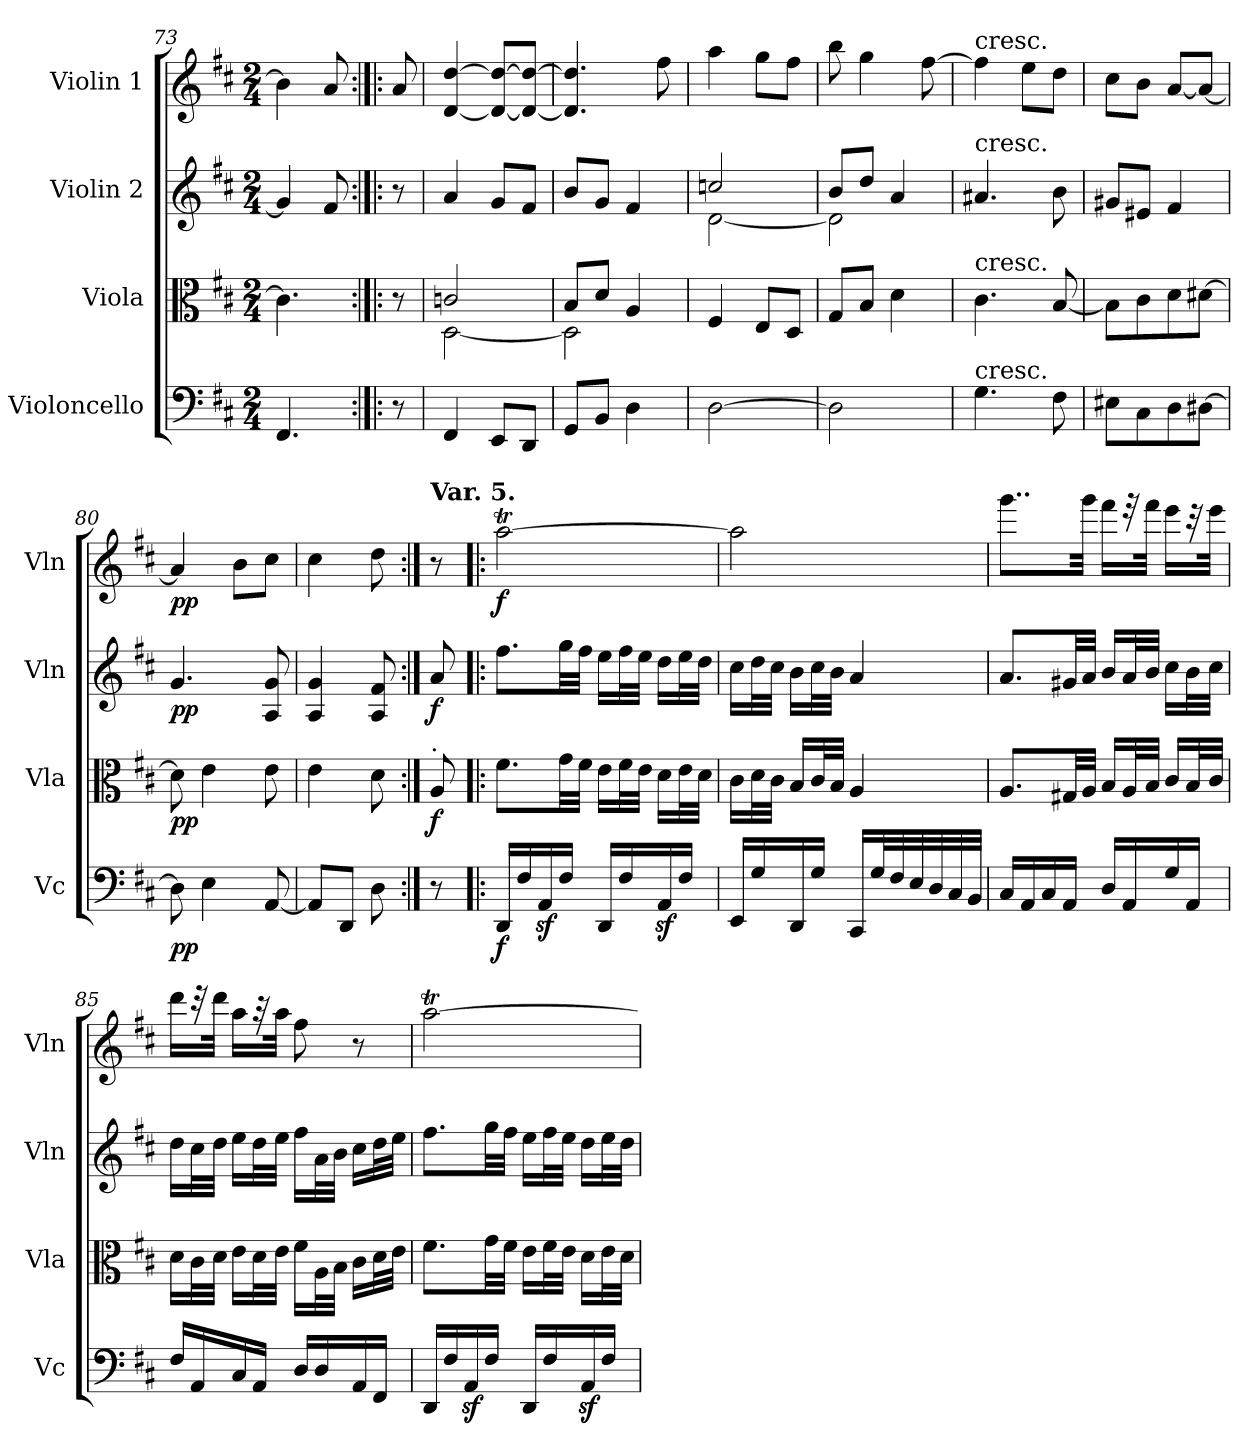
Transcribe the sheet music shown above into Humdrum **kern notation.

**kern	**dynam	**kern	**dynam	**kern	**dynam	**kern	**dynam
*part4	*part4	*part3	*part3	*part2	*part2	*part1	*part1
*staff4	*staff4	*staff3	*staff3	*staff2	*staff2	*staff1	*staff1
*I"Violoncello	*	*I"Viola	*	*I"Violin 2	*	*I"Violin 1	*
*I'Vc	*	*I'Vla	*	*I'Vln	*	*I'Vln	*
!!LO:LB:g=z
*clefF4	*	*clefC3	*	*clefG2	*	*clefG2	*
*k[f#c#]	*	*k[f#c#]	*	*k[f#c#]	*	*k[f#c#]	*
*D:	*	*D:	*	*D:	*	*D:	*
*M2/4	*	*M2/4	*	*M2/4	*	*M2/4	*
=73	=73	=73	=73	=73	=73	=73	=73
4.FF#/	.	4.c#\]	.	4g#/]	.	4b\]	.
.	.	.	.	8f#/	.	8a/	.
=73X10:|!|:	=73X10:|!|:	=73X10:|!|:	=73X10:|!|:	=73X10:|!|:	=73X10:|!|:	=73X10:|!|:	=73X10:|!|:
8r	.	8r	.	8r	.	8a/	.
=74	=74	=74	=74	=74	=74	=74	=74
*	*	*^	*	*	*	*	*
4FF#/	.	2cn/	[<2D\	.	4a/	.	[4d/ [4dd/	.
8EE/L	.	.	.	.	8g/L	.	8d/_ 8dd/_L	.
8DD/J	.	.	.	.	8f#/J	.	8d/_ 8dd/_J	.
!!LO:PB:g=z
=75	=75	=75	=75	=75	=75	=75	=75	=75
8GG/L	.	8B/L	2D\]	.	8b/L	.	4.d/] 4.dd/]	.
8BB/J	.	8d/J	.	.	8g/J	.	.	.
4D\	.	4A/	.	.	4f#/	.	.	.
.	.	.	.	.	.	.	8ff#\	.
*	*	*v	*v	*	*	*	*	*
=76	=76	=76	=76	=76	=76	=76	=76
*	*	*	*	*^	*	*	*
[2D\	.	4F#/	.	2ccn/	[<2d\	.	4aa\	.
.	.	8E/L	.	.	.	.	8gg\L	.
.	.	8D/J	.	.	.	.	8ff#\J	.
=77	=77	=77	=77	=77	=77	=77	=77	=77
2D\]	.	8G/L	.	8b/L	2d\]	.	8bb\	.
.	.	8B/J	.	8dd/J	.	.	4gg\	.
.	.	4d\	.	4a/	.	.	.	.
.	.	.	.	.	.	.	[8ff#\	.
*	*	*	*	*v	*v	*	*	*
=78	=78	=78	=78	=78	=78	=78	=78
!	!	!	!	!	!	!LO:TX:a:t=cresc.	!
!	!	!	!	!LO:TX:a:t=cresc.	!	!	!
!	!	!LO:TX:a:t=cresc.	!	!	!	!	!
!LO:TX:a:t=cresc.	!	!	!	!	!	!	!
4.G\	.	4.c#\	.	4.a#X/	.	4ff#\]	.
.	.	.	.	.	.	8ee\L	.
8F#\	.	[8B/	.	8b\	.	8dd\J	.
=79	=79	=79	=79	=79	=79	=79	=79
8E#X\L	.	8B\L]	.	8g#X/L	.	8cc#\L	.
8C#\	.	8c#\	.	8e#X/J	.	8b\J	.
8D\	.	8d\	.	4f#/	.	[8a/L	.
[8D#X\J	.	[8d#X\J	.	.	.	8a/J_	.
!!LO:LB:g=z
=80	=80	=80	=80	=80	=80	=80	=80
!	!LO:DY:b	!	!LO:DY:b	!	!LO:DY:b	!	!LO:DY:b
8D#\]	pp	8d#\]	pp	4.g/	pp	4a/]	pp
4E\	.	4e\	.	.	.	.	.
.	.	.	.	.	.	8b\L	.
[8AA/	.	8e\	.	8A/ 8g/	.	8cc#\J	.
=81	=81	=81	=81	=81	=81	=81	=81
8AA/L]	.	4e\	.	4A/ 4g/	.	4cc#\	.
8DD/J	.	.	.	.	.	.	.
8D\	.	8d\	.	8A/ 8f#/	.	8dd\	.
=81X11:|!	=81X11:|!	=81X11:|!	=81X11:|!	=81X11:|!	=81X11:|!	=81X11:|!	=81X11:|!
!	!	!	!	!	!	!LO:TX:a:B:t=Var. 5.	!
!	!	!LO:TX:a:t=.	!	!	!	!	!
!	!	!	!LO:DY:b	!	!LO:DY:b	!	!
8r	.	8A/	f	8a/	f	8r	.
!!LO:PB:g=z
=82!|:	=82!|:	=82!|:	=82!|:	=82!|:	=82!|:	=82!|:	=82!|:
!	!LO:DY:b	!	!	!	!	!	!LO:DY:b
16DD/LL	f	8.f#\L	.	8.ff#\L	.	[2aaT\	f
16F#/	.	.	.	.	.	.	.
16AAz</	.	.	.	.	.	.	.
16F#/JJ	.	32g\LL	.	32gg\LL	.	.	.
.	.	32f#\JJJ	.	32ff#\JJJ	.	.	.
16DD/LL	.	16e\LL	.	16ee\LL	.	.	.
16F#/	.	32f#\L	.	32ff#\L	.	.	.
.	.	32e\JJJ	.	32ee\JJJ	.	.	.
16AAz</	.	16d\LL	.	16dd\LL	.	.	.
16F#/JJ	.	32e\L	.	32ee\L	.	.	.
.	.	32d\JJJ	.	32dd\JJJ	.	.	.
=83	=83	=83	=83	=83	=83	=83	=83
16EE/LL	.	16c#\LL	.	16cc#\LL	.	2aa\]	.
16G/	.	32d\L	.	32dd\L	.	.	.
.	.	32c#\JJJ	.	32cc#\JJJ	.	.	.
16DD/	.	16B/LL	.	16b\LL	.	.	.
16G/JJ	.	32c#/L	.	32cc#\L	.	.	.
.	.	32B/JJJ	.	32b\JJJ	.	.	.
16CC#/LL	.	4A/	.	4a/	.	.	.
32G/L	.	.	.	.	.	.	.
32F#/	.	.	.	.	.	.	.
32E/	.	.	.	.	.	.	.
32D/	.	.	.	.	.	.	.
32C#/	.	.	.	.	.	.	.
32BB/JJJ	.	.	.	.	.	.	.
=84	=84	=84	=84	=84	=84	=84	=84
16C#/LL	.	8.A/L	.	8.a/L	.	8..ggg\L	.
16AA/	.	.	.	.	.	.	.
16C#/	.	.	.	.	.	.	.
16AA/JJ	.	32G#X/LL	.	32g#X/LL	.	.	.
.	.	32A/JJJ	.	32a/JJJ	.	32ggg\Jkk	.
16D/LL	.	16B/LL	.	16b/LL	.	16fff#\KL	.
16AA/	.	32A/L	.	32a/L	.	32r	.
.	.	32B/JJJ	.	32b/JJJ	.	32fff#\Jkk	.
16G/	.	16c#/LL	.	16cc#\LL	.	16eee\KL	.
16AA/JJ	.	32B/L	.	32b\L	.	32r	.
.	.	32c#/JJJ	.	32cc#\JJJ	.	32eee\Jkk	.
!!LO:PB:g=z
=85	=85	=85	=85	=85	=85	=85	=85
16F#/LL	.	16d\LL	.	16dd\LL	.	16ddd\KL	.
16AA/	.	32c#\L	.	32cc#\L	.	32r	.
.	.	32d\JJJ	.	32dd\JJJ	.	32ddd\Jkk	.
16C#/	.	16e\LL	.	16ee\LL	.	16aa\KL	.
16AA/JJ	.	32d\L	.	32dd\L	.	32r	.
.	.	32e\JJJ	.	32ee\JJJ	.	32aa\Jkk	.
16D/LL	.	16f#\LL	.	16ff#\LL	.	8ff#\	.
16D/	.	32A\L	.	32a\L	.	.	.
.	.	32B\JJJ	.	32b\JJJ	.	.	.
16AA/	.	16c#\LL	.	16cc#\LL	.	8r	.
16FF#/JJ	.	32d\L	.	32dd\L	.	.	.
.	.	32e\JJJ	.	32ee\JJJ	.	.	.
=86	=86	=86	=86	=86	=86	=86	=86
16DD/LL	.	8.f#\L	.	8.ff#\L	.	[2aaT\	.
16F#/	.	.	.	.	.	.	.
16AAz</	.	.	.	.	.	.	.
16F#/JJ	.	32g\LL	.	32gg\LL	.	.	.
.	.	32f#\JJJ	.	32ff#\JJJ	.	.	.
16DD/LL	.	16e\LL	.	16ee\LL	.	.	.
16F#/	.	32f#\L	.	32ff#\L	.	.	.
.	.	32e\JJJ	.	32ee\JJJ	.	.	.
16AAz</	.	16d\LL	.	16dd\LL	.	.	.
16F#/JJ	.	32e\L	.	32ee\L	.	.	.
.	.	32d\JJJ	.	32dd\JJJ	.	.	.
=	=	=	=	=	=	=	=
*-	*-	*-	*-	*-	*-	*-	*-
